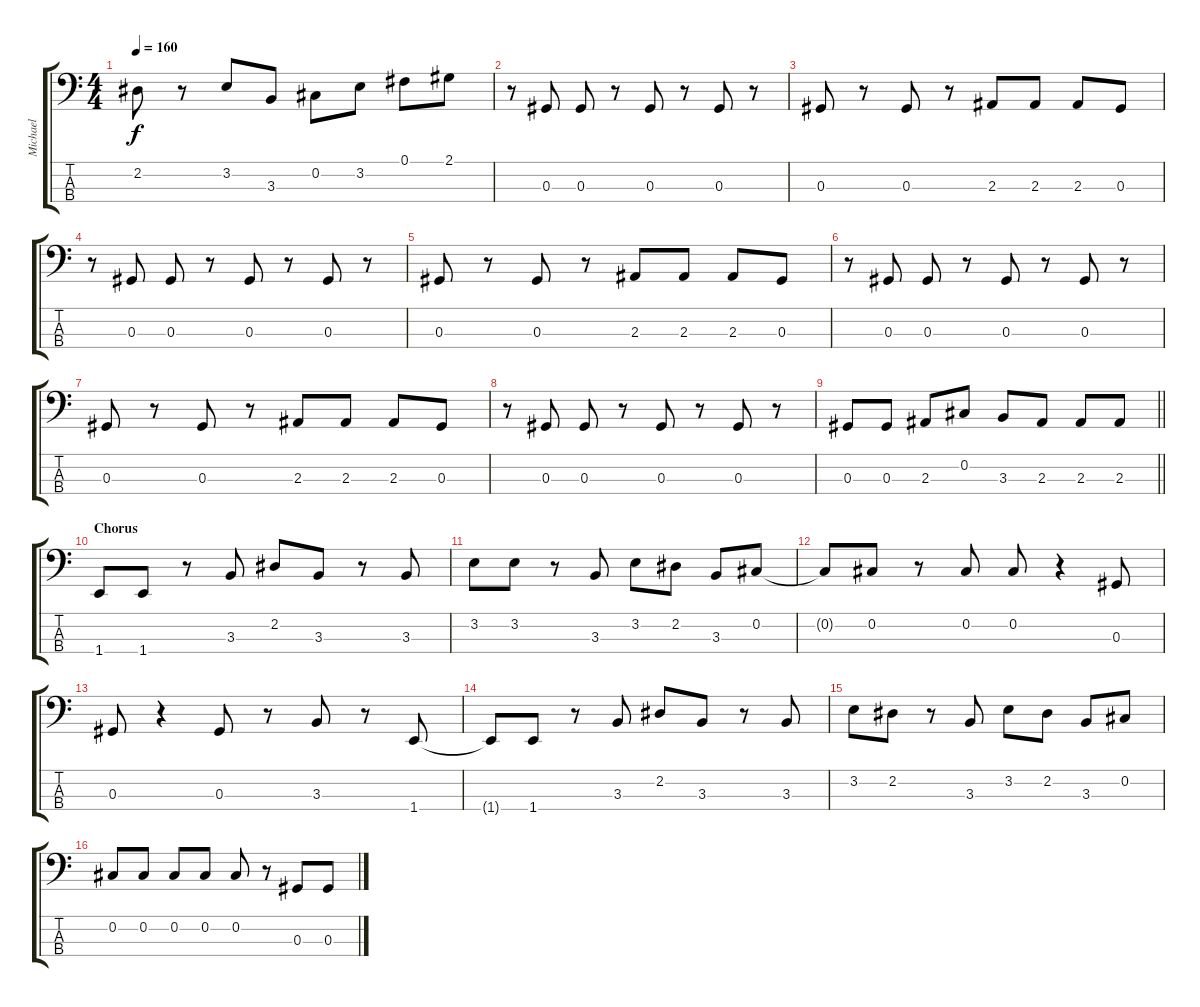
\track ("Michael" "Michael") {instrument electricbasspick}
\staff {score tabs}
\tuning (Gb2 Db2 Ab1 Eb1) {hide}
\ts (4 4)
\tempo 160
\clef f4
\ks c
2.2.8{dy f} r.8 3.2.8 3.3.8 0.2.8 3.2.8 0.1.8 2.1.8 |
r.8 0.3.8 0.3.8 r.8 0.3.8 r.8 0.3.8 r.8 |
0.3.8 r.8 0.3.8 r.8 2.3.8 2.3.8 2.3.8 0.3.8 |
r.8 0.3.8 0.3.8 r.8 0.3.8 r.8 0.3.8 r.8 |
0.3.8 r.8 0.3.8 r.8 2.3.8 2.3.8 2.3.8 0.3.8 |
r.8 0.3.8 0.3.8 r.8 0.3.8 r.8 0.3.8 r.8 |
0.3.8 r.8 0.3.8 r.8 2.3.8 2.3.8 2.3.8 0.3.8 |
r.8 0.3.8 0.3.8 r.8 0.3.8 r.8 0.3.8 r.8 |
\barLineRight lightlight
0.3.8 0.3.8 2.3.8 0.2.8 3.3.8 2.3.8 2.3.8 2.3.8 |
\section ("" "Chorus")
1.4.8 1.4.8 r.8 3.3.8 2.2.8 3.3.8 r.8 3.3.8 |
3.2.8 3.2.8 r.8 3.3.8 3.2.8 2.2.8 3.3.8 0.2.8 |
0.2{t}.8 0.2.8 r.8 0.2.8 0.2.8 r.4 0.3.8 |
0.3.8 r.4 0.3.8 r.8 3.3.8 r.8 1.4.8 |
1.4{t}.8 1.4.8 r.8 3.3.8 2.2.8 3.3.8 r.8 3.3.8 |
3.2.8 2.2.8 r.8 3.3.8 3.2.8 2.2.8 3.3.8 0.2.8 |
0.2.8 0.2.8 0.2.8 0.2.8 0.2.8 r.8 0.3.8 0.3.8
